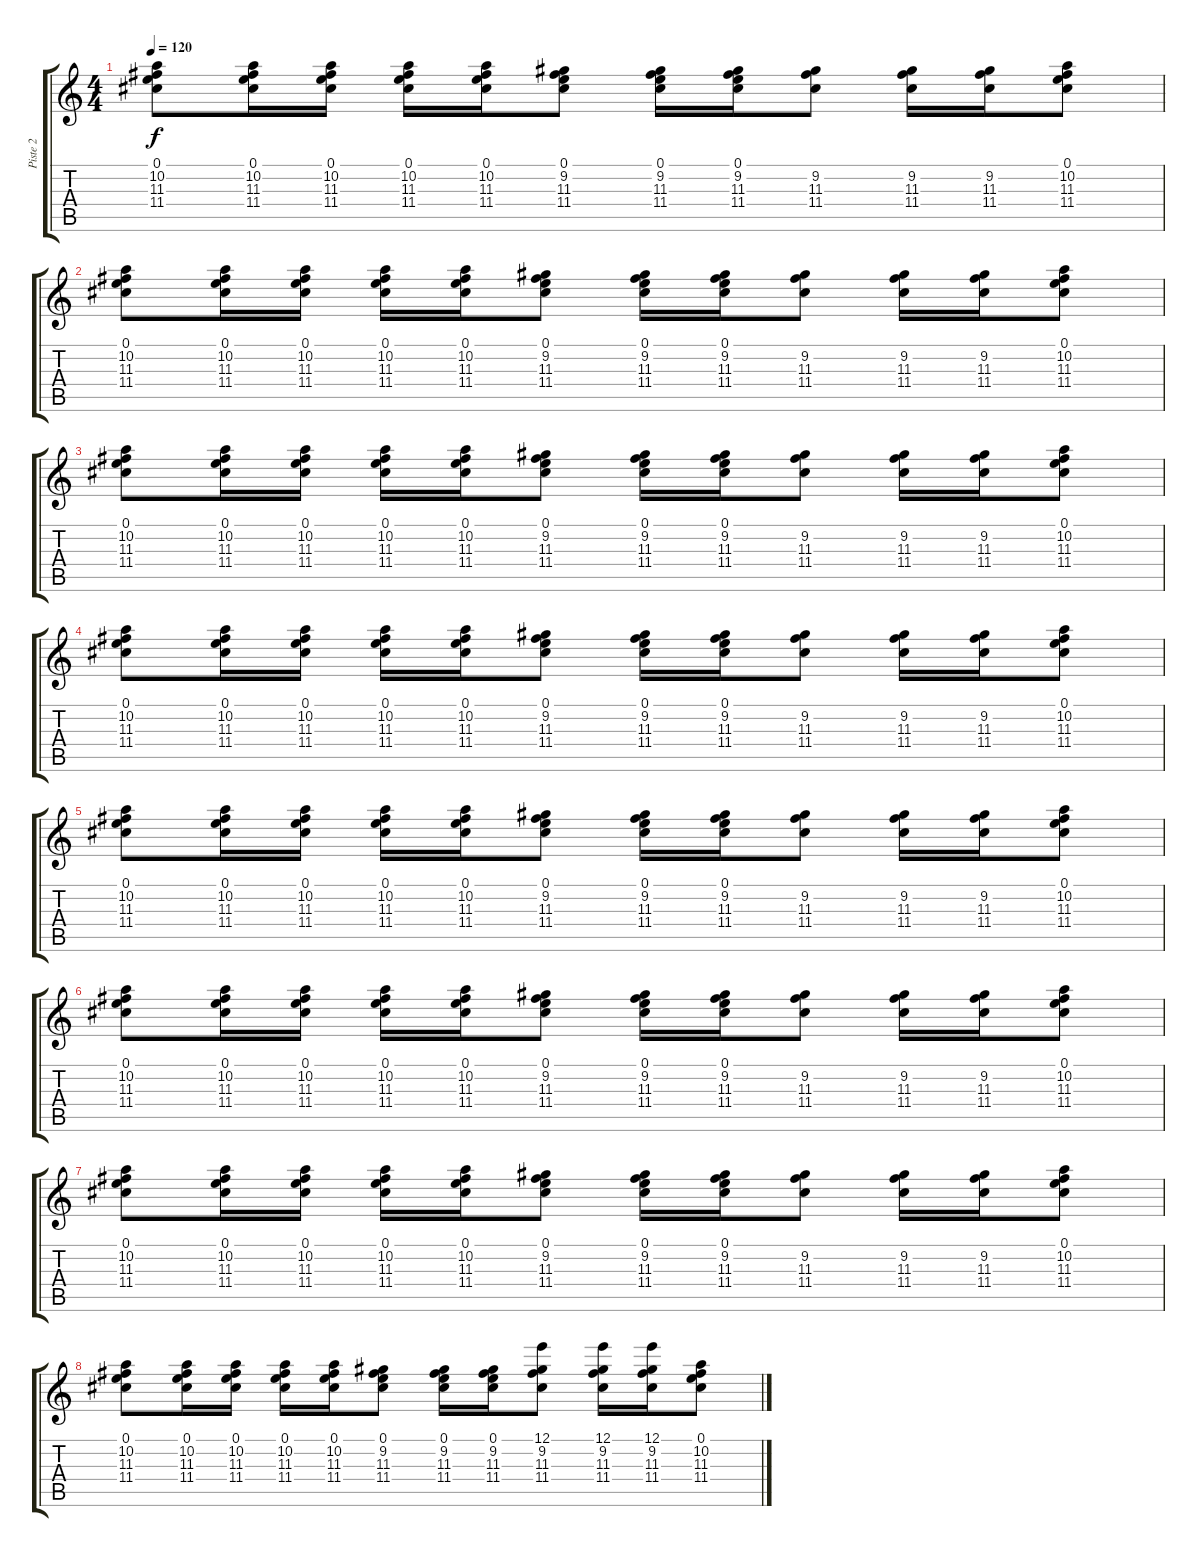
\track ("Piste 2" "Piste 2") {mute instrument distortionguitar}
\staff {score tabs}
\tuning (E4 B3 G3 D3 A2 E2) {hide}
\ts (4 4)
\tempo 120
\clef g2
\ks c
(0.1 10.2 11.3 11.4).8{dy f} (0.1 10.2 11.3 11.4).16 (0.1 10.2 11.3 11.4).16 (0.1 10.2 11.3 11.4).16 (0.1 10.2 11.3 11.4).16 (0.1 9.2 11.3 11.4).8 (0.1 9.2 11.3 11.4).16 (0.1 9.2 11.3 11.4).16 (9.2 11.3 11.4).8 (9.2 11.3 11.4).16 (9.2 11.3 11.4).16 (0.1 10.2 11.3 11.4).8 |
(0.1 10.2 11.3 11.4).8 (0.1 10.2 11.3 11.4).16 (0.1 10.2 11.3 11.4).16 (0.1 10.2 11.3 11.4).16 (0.1 10.2 11.3 11.4).16 (0.1 9.2 11.3 11.4).8 (0.1 9.2 11.3 11.4).16 (0.1 9.2 11.3 11.4).16 (9.2 11.3 11.4).8 (9.2 11.3 11.4).16 (9.2 11.3 11.4).16 (0.1 10.2 11.3 11.4).8 |
(0.1 10.2 11.3 11.4).8 (0.1 10.2 11.3 11.4).16 (0.1 10.2 11.3 11.4).16 (0.1 10.2 11.3 11.4).16 (0.1 10.2 11.3 11.4).16 (0.1 9.2 11.3 11.4).8 (0.1 9.2 11.3 11.4).16 (0.1 9.2 11.3 11.4).16 (9.2 11.3 11.4).8 (9.2 11.3 11.4).16 (9.2 11.3 11.4).16 (0.1 10.2 11.3 11.4).8 |
(0.1 10.2 11.3 11.4).8 (0.1 10.2 11.3 11.4).16 (0.1 10.2 11.3 11.4).16 (0.1 10.2 11.3 11.4).16 (0.1 10.2 11.3 11.4).16 (0.1 9.2 11.3 11.4).8 (0.1 9.2 11.3 11.4).16 (0.1 9.2 11.3 11.4).16 (9.2 11.3 11.4).8 (9.2 11.3 11.4).16 (9.2 11.3 11.4).16 (0.1 10.2 11.3 11.4).8 |
(0.1 10.2 11.3 11.4).8 (0.1 10.2 11.3 11.4).16 (0.1 10.2 11.3 11.4).16 (0.1 10.2 11.3 11.4).16 (0.1 10.2 11.3 11.4).16 (0.1 9.2 11.3 11.4).8 (0.1 9.2 11.3 11.4).16 (0.1 9.2 11.3 11.4).16 (9.2 11.3 11.4).8 (9.2 11.3 11.4).16 (9.2 11.3 11.4).16 (0.1 10.2 11.3 11.4).8 |
(0.1 10.2 11.3 11.4).8 (0.1 10.2 11.3 11.4).16 (0.1 10.2 11.3 11.4).16 (0.1 10.2 11.3 11.4).16 (0.1 10.2 11.3 11.4).16 (0.1 9.2 11.3 11.4).8 (0.1 9.2 11.3 11.4).16 (0.1 9.2 11.3 11.4).16 (9.2 11.3 11.4).8 (9.2 11.3 11.4).16 (9.2 11.3 11.4).16 (0.1 10.2 11.3 11.4).8 |
(0.1 10.2 11.3 11.4).8 (0.1 10.2 11.3 11.4).16 (0.1 10.2 11.3 11.4).16 (0.1 10.2 11.3 11.4).16 (0.1 10.2 11.3 11.4).16 (0.1 9.2 11.3 11.4).8 (0.1 9.2 11.3 11.4).16 (0.1 9.2 11.3 11.4).16 (9.2 11.3 11.4).8 (9.2 11.3 11.4).16 (9.2 11.3 11.4).16 (0.1 10.2 11.3 11.4).8 |
(0.1 10.2 11.3 11.4).8 (0.1 10.2 11.3 11.4).16 (0.1 10.2 11.3 11.4).16 (0.1 10.2 11.3 11.4).16 (0.1 10.2 11.3 11.4).16 (0.1 9.2 11.3 11.4).8 (0.1 9.2 11.3 11.4).16 (0.1 9.2 11.3 11.4).16 (12.1 9.2 11.3 11.4).8 (12.1 9.2 11.3 11.4).16 (12.1 9.2 11.3 11.4).16 (0.1 10.2 11.3 11.4).8
